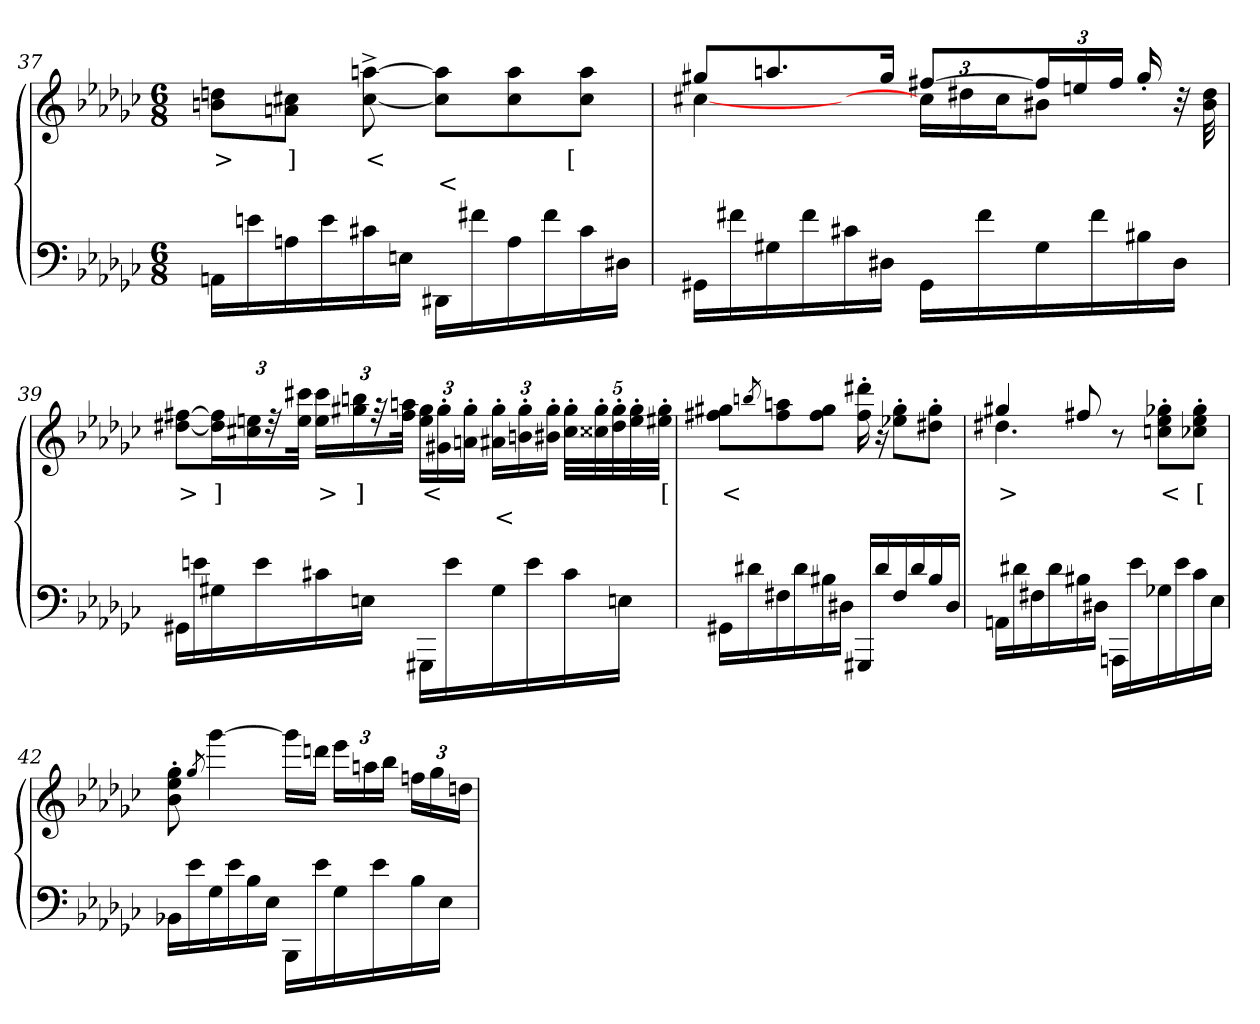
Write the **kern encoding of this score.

**kern	**kern	**text	**text
*part2	*part1	*part1	*part1
*staff2	*staff1	*staff1	*staff1
*clefF4	*clefG2	*	*
*k[b-e-a-d-g-c-]	*k[b-e-a-d-g-c-]	*	*
*M6/8	*M6/8	*	*
=37	=37	=37	=37
16AAnLL	8ddn 8bnL	>	.
16en	.	.	.
16An	8cc#X 8anJ	]	.
16e	.	.	.
16c#X	[8aan^> [8cc#^>	<	.
16EnJJ	.	.	.
16DD#XLL	8aa] 8cc#]L	.	<
16f#X	.	.	.
16A	8aa 8cc#	.	.
16f#	.	.	.
16c#	8aa 8cc#J	[	.
16D#JJ	.	.	.
=38	=38	=38	=38
*	*^	*	*
16GG#XLL	8gg#XL	[4cc#X	.	.
16f#X	.	.	.	.
16G#	8.aan	.	.	.
16f#	.	.	.	.
16c#X	.	8ryy	.	.
16D#XJJ	16gg#Jk	.	.	.
16GG#LL	[8ff#XL	24cc#LL]	.	.
.	.	24dd#X	.	.
16f#	.	.	.	.
.	.	24cc#J	.	.
16G#	24ff#L]	8b#XJ	.	.
.	24een	.	.	.
16f#	.	.	.	.
.	24ff#JJ	.	.	.
16B#X	16gg#'>/	16ryy	.	.
16D#JJ	16ryy	32r	.	.
.	.	32dd# 32b#	.	.
*	*v	*v	*	*
=39	=39	=39	=39
16GG#XLL	[8ff#X [8dd#XL	>	.
16en	.	.	.
16G#	24ff#] 24dd#]L	]	.
.	24een 24cc#X	.	.
16e	.	.	.
.	48r	.	.
.	48ccc# 48eeJJk	.	.
16c#X	24ccc# 24eeLL	>	.
.	24bbn 24gg#X	]	.
16EnJJ	.	.	.
.	48r	.	.
.	48aan 48ff#JJk	.	.
16GGG#LL	24gg# 24eeLL	<	.
.	24gg#'> 24g#'>	.	.
16e	.	.	.
.	24gg#'> 24an'>JJ	.	.
16G#	24gg#'> 24a#X'>LL	.	<
.	24gg#'> 24bn'>	.	.
16e	.	.	.
.	24gg#'> 24b#X'>JJ	.	.
16c#	40gg#'> 40cc#'>LLL	.	.
.	40gg#'> 40cc##X'>	.	.
.	40gg#'> 40dd#'>	.	.
16EnJJ	.	.	.
.	40gg#'> 40ee'>	.	.
.	40gg#'> 40ee#X'>JJJ	[	.
=40	=40	=40	=40
16GG#XLL	8gg#X 8ff#XL	<	.
16d#X	.	.	.
.	8qbbn/	.	.
16F#X	8aan 8ff#	.	.
16d#	.	.	.
16B#X	8gg# 8ff#J	.	.
16D#JJ	.	.	.
16GGG#LL	16ddd#X'> 16ff#'>	.	.
16d#	16r	.	.
16F#	8gg#'> 8ee-X'>L	.	.
16d#	.	.	.
16B#	8gg#'> 8dd#'>J	.	.
16D#JJ	.	.	.
=41	=41	=41	=41
*	*^	*	*
16AAnLL	4gg#X	4.dd#X	>	.
16d#X	.	.	.	.
16F#X	.	.	.	.
16d#	.	.	.	.
16B#X	8ff#X	.	.	.
16D#JJ	.	.	.	.
16AAAnLL	4.ryy	8r	.	.
16e-	.	.	.	.
16G-X	.	8gg-X'> 8ee-'> 8ccn'>L	<	.
16e-	.	.	.	.
16c-	.	8gg-'> 8ee-'> 8cc-X'>J	[	.
16E-JJ	.	.	.	.
*	*v	*v	*	*
=42	=42	=42	=42
16BB-XLL	8gg-'> 8ee-'> 8b-'>	.	.
16e-	.	.	.
.	8qgg-/	.	.
16G-	[4ggg-	.	.
16e-	.	.	.
16B-	.	.	.
16E-JJ	.	.	.
16BBB-LL	16ggg-LL]	.	.
16e-	16dddnJJ	.	.
16G-	24eee-LL	.	.
.	24aan	.	.
16e-	.	.	.
.	24bb-JJ	.	.
16B-	24ffnLL	.	.
.	24gg-	.	.
16E-JJ	.	.	.
.	24ddnJJ	.	.
=	=	=	=
*-	*-	*-	*-
